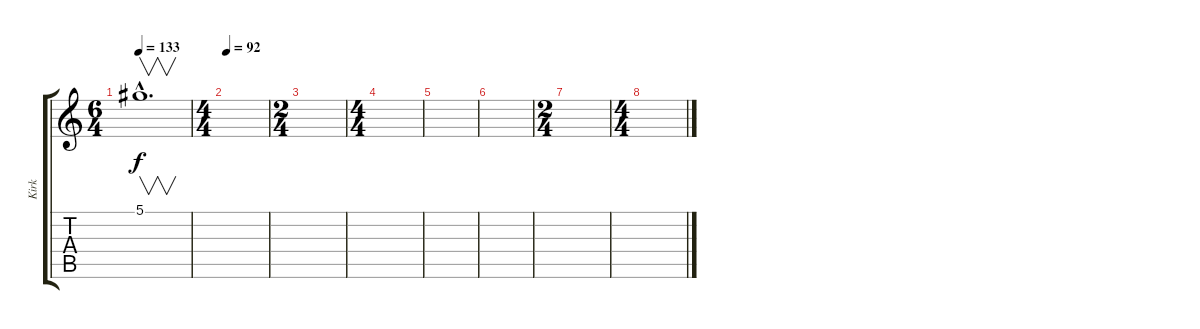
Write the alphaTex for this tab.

\track ("Kirk" "Kirk") {instrument electricguitarclean}
\staff {score tabs}
\tuning (Eb4 Bb3 Gb3 Db3 Ab2 Eb2) {hide}
\ts (6 4)
\tempo 133
\clef g2
\ks c
5.1{hac}.1{v d dy f} |
\ts (4 4)
\tempo 92
|
\ts (2 4)
|
\ts (4 4)
|
|
|
\ts (2 4)
|
\ts (4 4)
